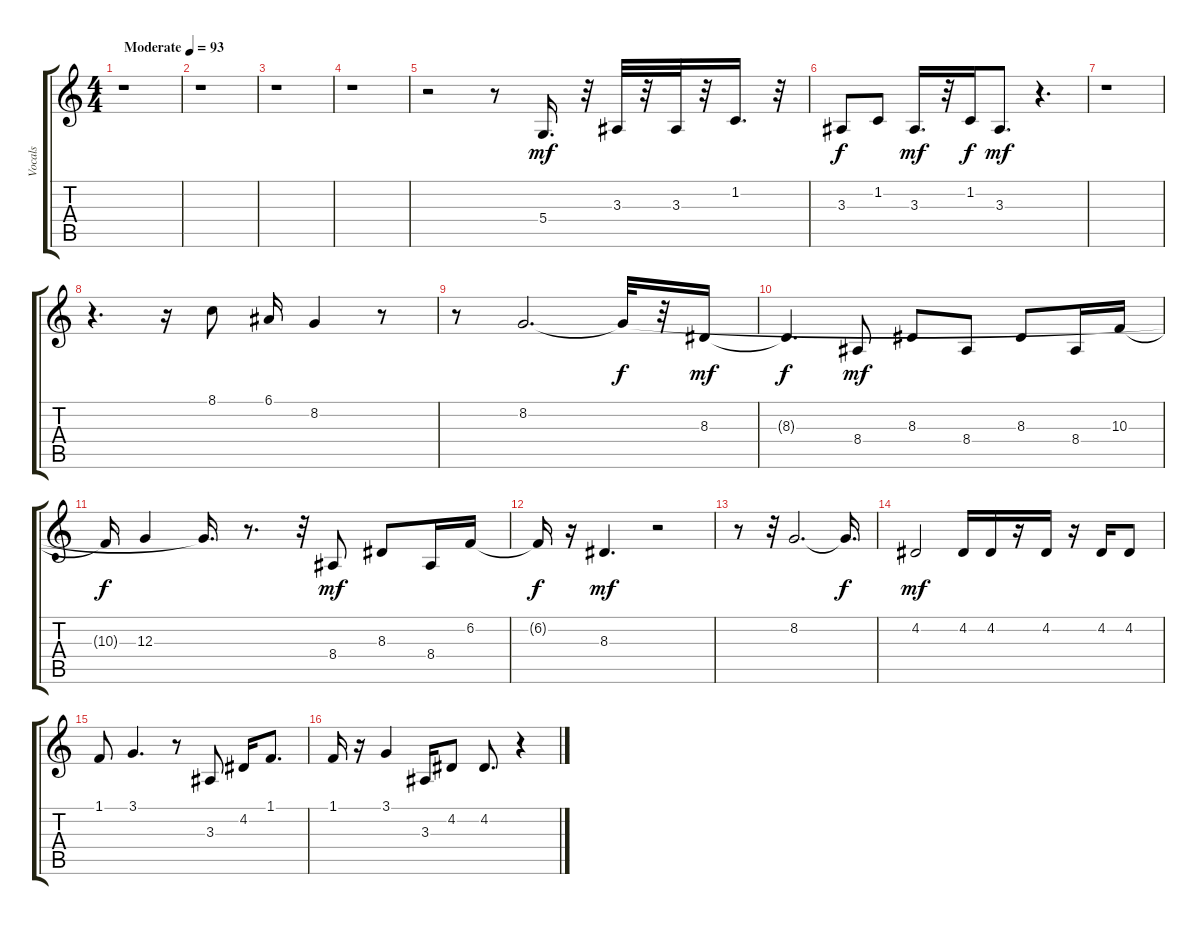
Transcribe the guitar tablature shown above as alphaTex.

\track ("Vocals" "Vocals") {instrument synthbrass1}
\staff {score tabs}
\tuning (E4 B3 G3 D3 A2 E2) {hide}
\ts (4 4)
\tempo (93 "Moderate")
\clef g2
\ks c
r.1{dy mf instrument synthbrass1} |
r.1 |
r.1 |
r.1 |
r.2 r.8 5.4.16{d balance 8} r.32 3.3.32 r.32 3.3.32 r.32 1.2.16{d} r.32 |
3.3.8{dy f} 1.2.8 3.3.16{d dy mf} r.32 1.2.16{dy f} 3.3.8{d dy mf} r.4{d} |
r.1 |
r.4{d} r.16 8.1.8 6.1.16 8.2.4 r.8 |
r.8 8.2.2{d} 8.2{t}.32{dy f} r.32 8.3.16{dy mf} |
8.3{t}.4{d dy f} 8.4.8{dy mf} 8.3.8 8.4.8 8.3.8 8.4.16 10.3.16 |
10.3{t}.16{dy f} 12.3.4 8.2{t}.16{d} r.8{d} r.32 8.4.8{dy mf} 8.3.8 8.4.16 6.2.16 |
6.2{t}.16{dy f} r.16 8.3.4{d dy mf} r.2 |
r.8 r.32 8.2.2{d} 8.2{t}.16{d dy f} |
4.2.2{dy mf} 4.2.16 4.2.16 r.16 4.2.16 r.16 4.2.16 4.2.8 |
1.1.8 3.1.4{d} r.8 3.3.8 4.2.16 1.1.8{d} |
1.1.16 r.16 3.1.4 3.3.16 4.2.8 4.2.8{d} r.4
